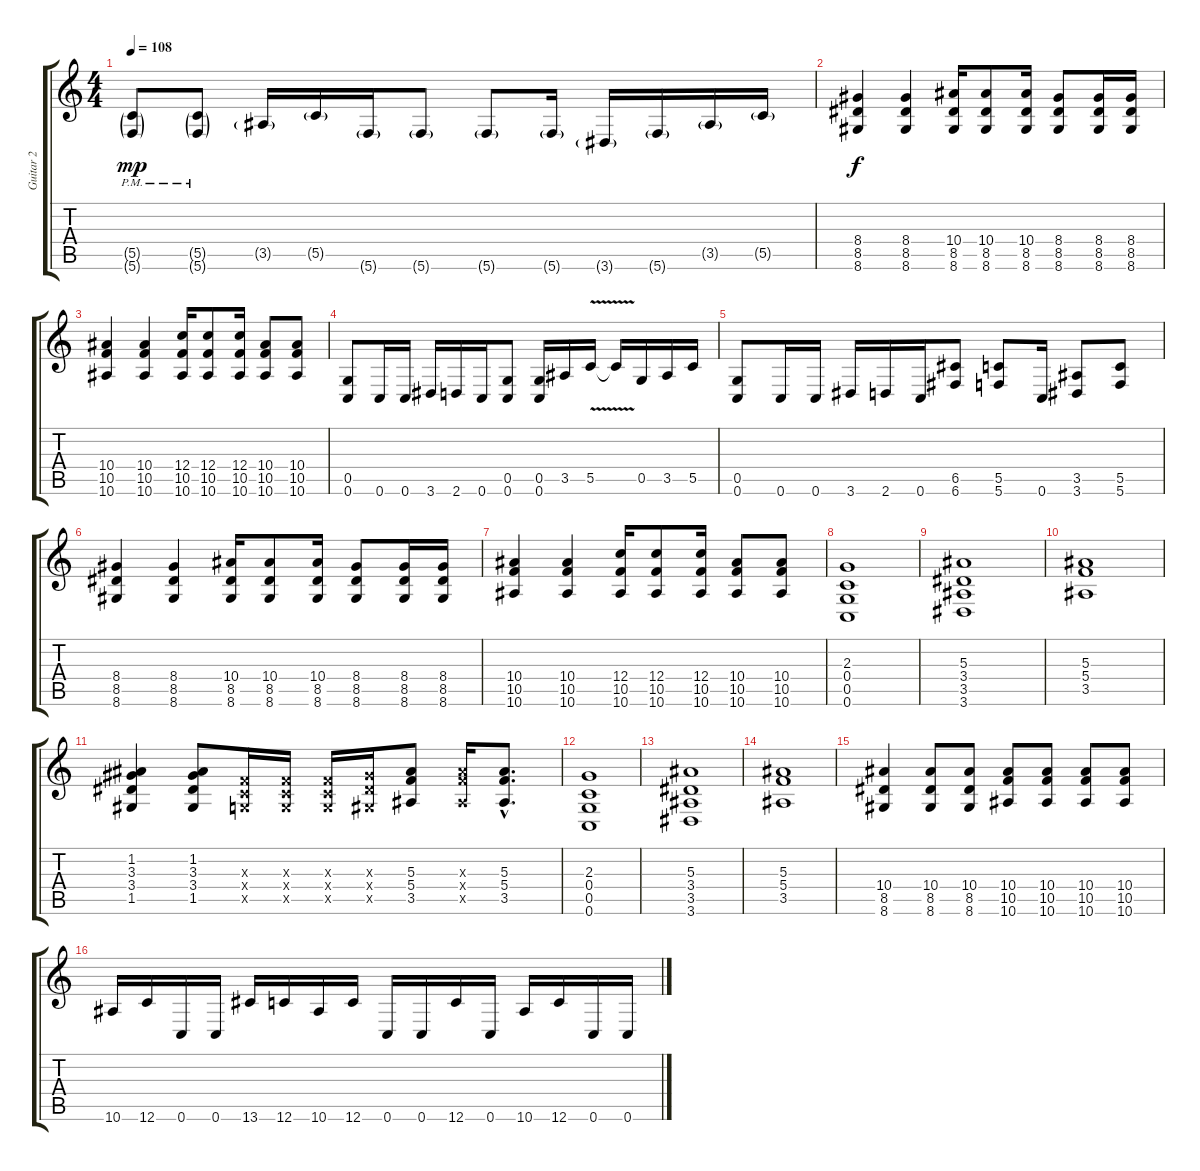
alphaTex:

\track ("Guitar 2" "Guitar 2") {instrument distortionguitar}
\staff {score tabs}
\tuning (D4 A3 F3 C3 G2 C2) {hide}
\ts (4 4)
\tempo 108
\clef g2
\ks c
(5.5{g pm} 5.6{g pm}).8{dy mp} (5.5{g pm} 5.6{g pm}).8 3.5{g}.16 5.5{g}.16 5.6{g}.16 5.6{g}.8 5.6{g}.8 5.6{g}.16 3.6{g}.16 5.6{g}.16 3.5{g}.16 5.5{g}.16 |
(8.4 8.5 8.6).4{dy f} (8.4 8.5 8.6).4 (10.4 8.5 8.6).16 (10.4 8.5 8.6).8 (10.4 8.5 8.6).16 (8.4 8.5 8.6).8 (8.4 8.5 8.6).16 (8.4 8.5 8.6).16 |
(10.4 10.5 10.6).4 (10.4 10.5 10.6).4 (12.4 10.5 10.6).16 (12.4 10.5 10.6).8 (12.4 10.5 10.6).16 (10.4 10.5 10.6).8 (10.4 10.5 10.6).8 |
(0.5 0.6).8 0.6.16 0.6.16 3.6.16 2.6.16 0.6.16 (0.5 0.6).8 (0.5 0.6).16 3.5.16 5.5{v}.16 5.5{t}.16 0.5.16 3.5.16 5.5.16 |
(0.5 0.6).8 0.6.16 0.6.16 3.6.16 2.6.16 0.6.16 (6.5 6.6).8 (5.5 5.6).8 0.6.16 (3.5 3.6).8 (5.5 5.6).8 |
(8.4 8.5 8.6).4 (8.4 8.5 8.6).4 (10.4 8.5 8.6).16 (10.4 8.5 8.6).8 (10.4 8.5 8.6).16 (8.4 8.5 8.6).8 (8.4 8.5 8.6).16 (8.4 8.5 8.6).16 |
(10.4 10.5 10.6).4 (10.4 10.5 10.6).4 (12.4 10.5 10.6).16 (12.4 10.5 10.6).8 (12.4 10.5 10.6).16 (10.4 10.5 10.6).8 (10.4 10.5 10.6).8 |
(2.3 0.4 0.5 0.6).1 |
(5.3 3.4 3.5 3.6).1 |
(5.3 5.4 3.5).1 |
(1.2 3.3 3.4 1.5).4 (1.2 3.3 3.4 1.5).8 (0.3{x} 0.4{x} 0.5{x}).16 (0.3{x} 0.4{x} 0.5{x}).16 (0.3{x} 0.4{x} 0.5{x}).16 (3.3{x} 3.4{x} 1.5{x}).16 (5.3 5.4 3.5).8 (5.3{x} 5.4{x} 3.5{x}).16 (5.3{hac} 5.4{hac} 3.5{hac}).8{d} |
(2.3 0.4 0.5 0.6).1 |
(5.3 3.4 3.5 3.6).1 |
(5.3 5.4 3.5).1 |
(10.4 8.5 8.6).4 (10.4 8.5 8.6).8 (10.4 8.5 8.6).8 (10.4 10.5 10.6).8 (10.4 10.5 10.6).8 (10.4 10.5 10.6).8 (10.4 10.5 10.6).8 |
10.6.16 12.6.16 0.6.16 0.6.16 13.6.16 12.6.16 10.6.16 12.6.16 0.6.16 0.6.16 12.6.16 0.6.16 10.6.16 12.6.16 0.6.16 0.6.16
